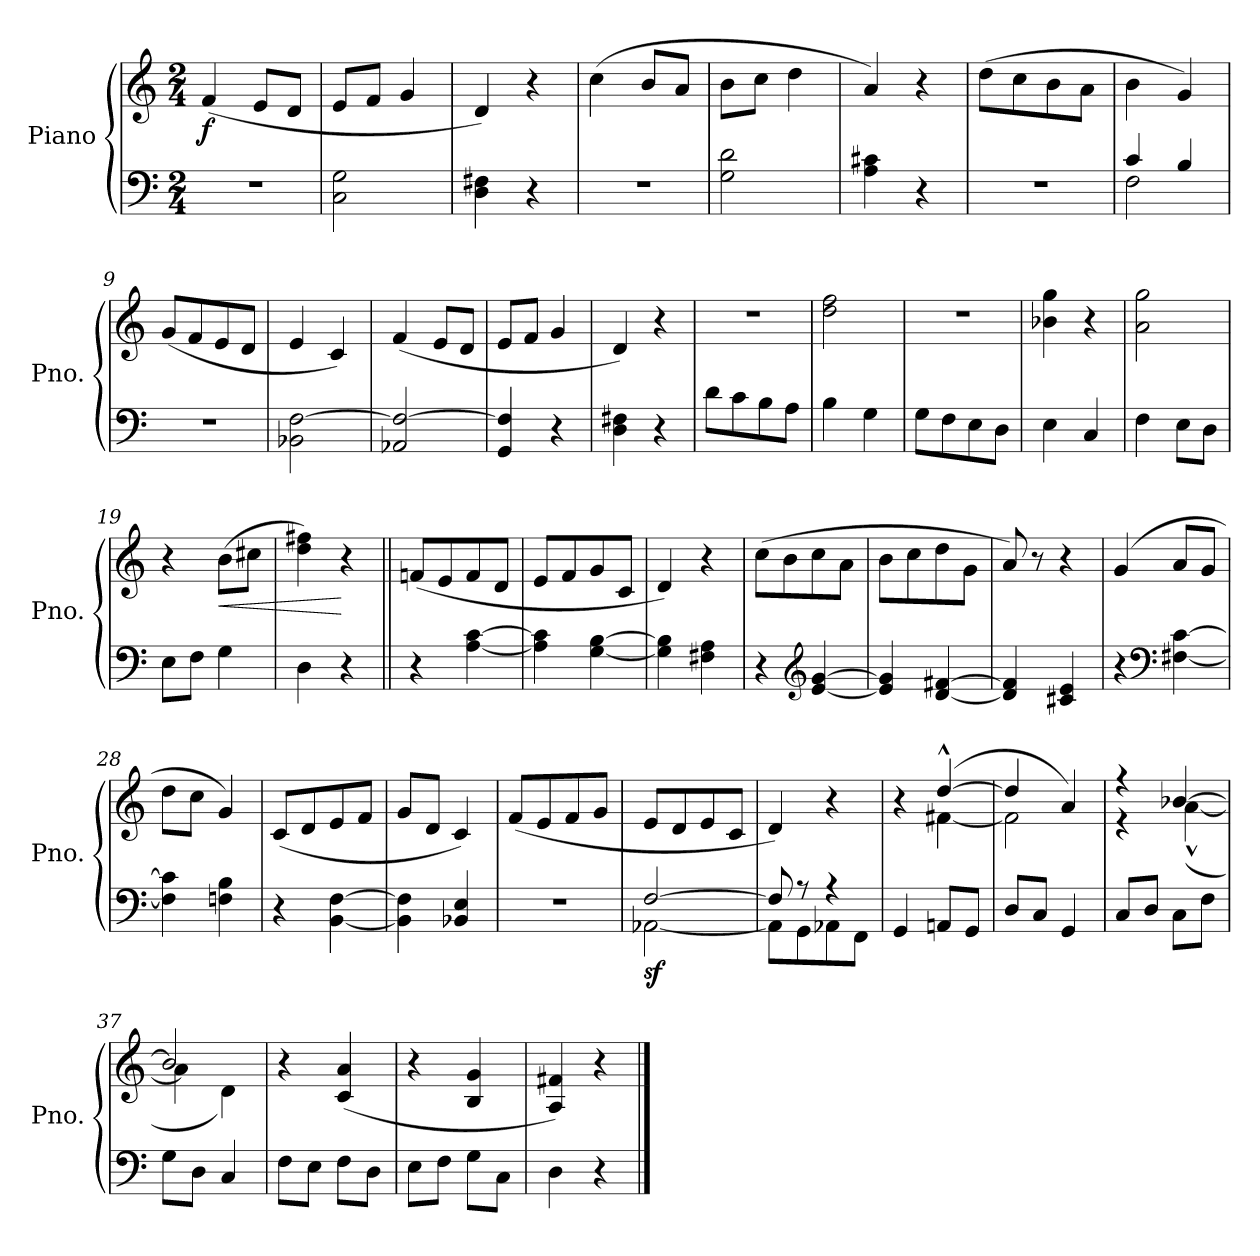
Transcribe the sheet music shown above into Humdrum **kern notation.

**kern	**kern	**dynam
*part1	*part1	*part1
*staff2	*staff1	*staff1/2
*I"Piano	*	*
*I'Pno.	*	*
*clefF4	*clefG2	*
*k[]	*k[]	*
*M2/4	*M2/4	*
*MM112	*MM112	*
=1	=1	=1
!	!	!LO:DY:b
2r	(<4f/	f
.	8e/L	.
.	8d/J	.
=2	=2	=2
2C\ 2G\	8e/L	.
.	8f/J	.
.	4g/	.
=3	=3	=3
4D\ 4F#X\	4d/)	.
4r	4r	.
=4	=4	=4
2r	(>4cc\	.
.	8b/L	.
.	8a/J	.
=5	=5	=5
2G\ 2d\	8b\L	.
.	8cc\J	.
.	4dd\	.
=6	=6	=6
4A\ 4c#X\	4a/)	.
4r	4r	.
!!LO:LB:g=z
=7	=7	=7
2r	(>8dd\L	.
.	8cc\	.
.	8b\	.
.	8a\J	.
=8	=8	=8
*^	*	*
4c/	2F\	4b\	.
4B/	.	4g/)	.
*v	*v	*	*
=9	=9	=9
2r	(<8g/L	.
.	8f/	.
.	8e/	.
.	8d/J	.
=10	=10	=10
2BB-X\ [2F\	4e/	.
.	4c/)	.
=11	=11	=11
2AA-X/ 2F/_	(<4f/	.
.	8e/L	.
.	8d/J	.
=12	=12	=12
4GG/ 4F/]	8e/L	.
.	8f/J	.
4r	4g/	.
=13	=13	=13
4D\ 4F#X\	4d/)	.
4r	4r	.
!!LO:LB:g=z
=14	=14	=14
8d\L	2r	.
8c\	.	.
8B\	.	.
8A\J	.	.
=15	=15	=15
4B\	2dd\ 2ff\	.
4G\	.	.
=16	=16	=16
8G\L	2r	.
8F\	.	.
8E\	.	.
8D\J	.	.
=17	=17	=17
4E\	4b-X\ 4gg\	.
4C/	4r	.
=18	=18	=18
4F\	2a\ 2gg\	.
8E\L	.	.
8D\J	.	.
=19	=19	=19
8E\L	4r	.
8F\J	.	.
!	!	!LO:HP:b
4G\	(<8b\L	<
.	8cc#X\J	.
=20	=20	=20
4D\	4dd\ 4ff#X\)	.
4r	4r	[
!!LO:LB:g=z
=21||	=21||	=21||
*	*MM138	*
4r	(<8fn/L	.
.	8e/	.
[4A\ [4c\	8f/	.
.	8d/J	.
=22	=22	=22
4A\] 4c\]	8e/L	.
.	8f/	.
[4G\ [4B\	8g/	.
.	8c/J	.
=23	=23	=23
4G\] 4B\]	4d/)	.
4F#X\ 4A\	4r	.
=24	=24	=24
4r	(>8cc\L	.
.	8b\	.
*clefG2	*	*
[4e/ [4g/	8cc\	.
.	8a\J	.
=25	=25	=25
4e/] 4g/]	8b\L	.
.	8cc\	.
[4d/ [4f#X/	8dd\	.
.	8g\J	.
=26	=26	=26
4d/] 4f#/]	8a/)	.
.	8r	.
4c#X/ 4e/	4r	.
!!LO:LB:g=z
=27	=27	=27
4r	(>4g/	.
*clefF4	*	*
[4F#X\ [4c\	8a/L	.
.	8g/J	.
=28	=28	=28
4F#\] 4c\]	8dd\L	.
.	8cc\J	.
4Fn\ 4B\	4g/)	.
=29	=29	=29
4r	(<8c/L	.
.	8d/	.
[4BB\ [4F\	8e/	.
.	8f/J	.
=30	=30	=30
4BB\] 4F\]	8g/L	.
.	8d/J	.
4BB-X/ 4E/	4c/)	.
=31	=31	=31
2r	(<8f/L	.
.	8e/	.
.	8f/	.
.	8g/J	.
=32	=32	=32
*^	*	*
!	!	!	!LO:DY:b=2
[2F/	[2AA-X\	8e/L	sf
.	.	8d/	.
.	.	8e/	.
.	.	8c/J	.
=33	=33	=33	=33
8F/]	8AA-\L]	4d/)	.
8r	8GG\	.	.
4r	8AA-X\	4r	.
.	8FF\J	.	.
*v	*v	*	*
!!LO:PB:g=z
=34	=34	=34
*	*^	*
4GG/	4r	4ryy	.
8AAn/L	(>[4dd^^/	[4f#X\	.
8GG/J	.	.	.
=35	=35	=35	=35
8D/L	4dd/]	2f#\]	.
8C/J	.	.	.
4GG/	4a/)	.	.
=36	=36	=36	=36
8C/L	4r	4r	.
8D/J	.	.	.
8C\L	[4b-X/	(<[4a^^\	.
8F\J	.	.	.
=37	=37	=37	=37
8G\L	2b-/]	4a\]	.
8D\J	.	.	.
4C/	.	4d\)	.
*	*v	*v	*
=38	=38	=38
8F\L	4r	.
8E\J	.	.
8F\L	(>4c/ 4a/	.
8D\J	.	.
=39	=39	=39
8E\L	4r	.
8F\J	.	.
8G\L	4B/ 4g/	.
8C\J	.	.
=40	=40	=40
4D\	4A/ 4f#X/)	.
4r	4r	.
==	==	==
*-	*-	*-
